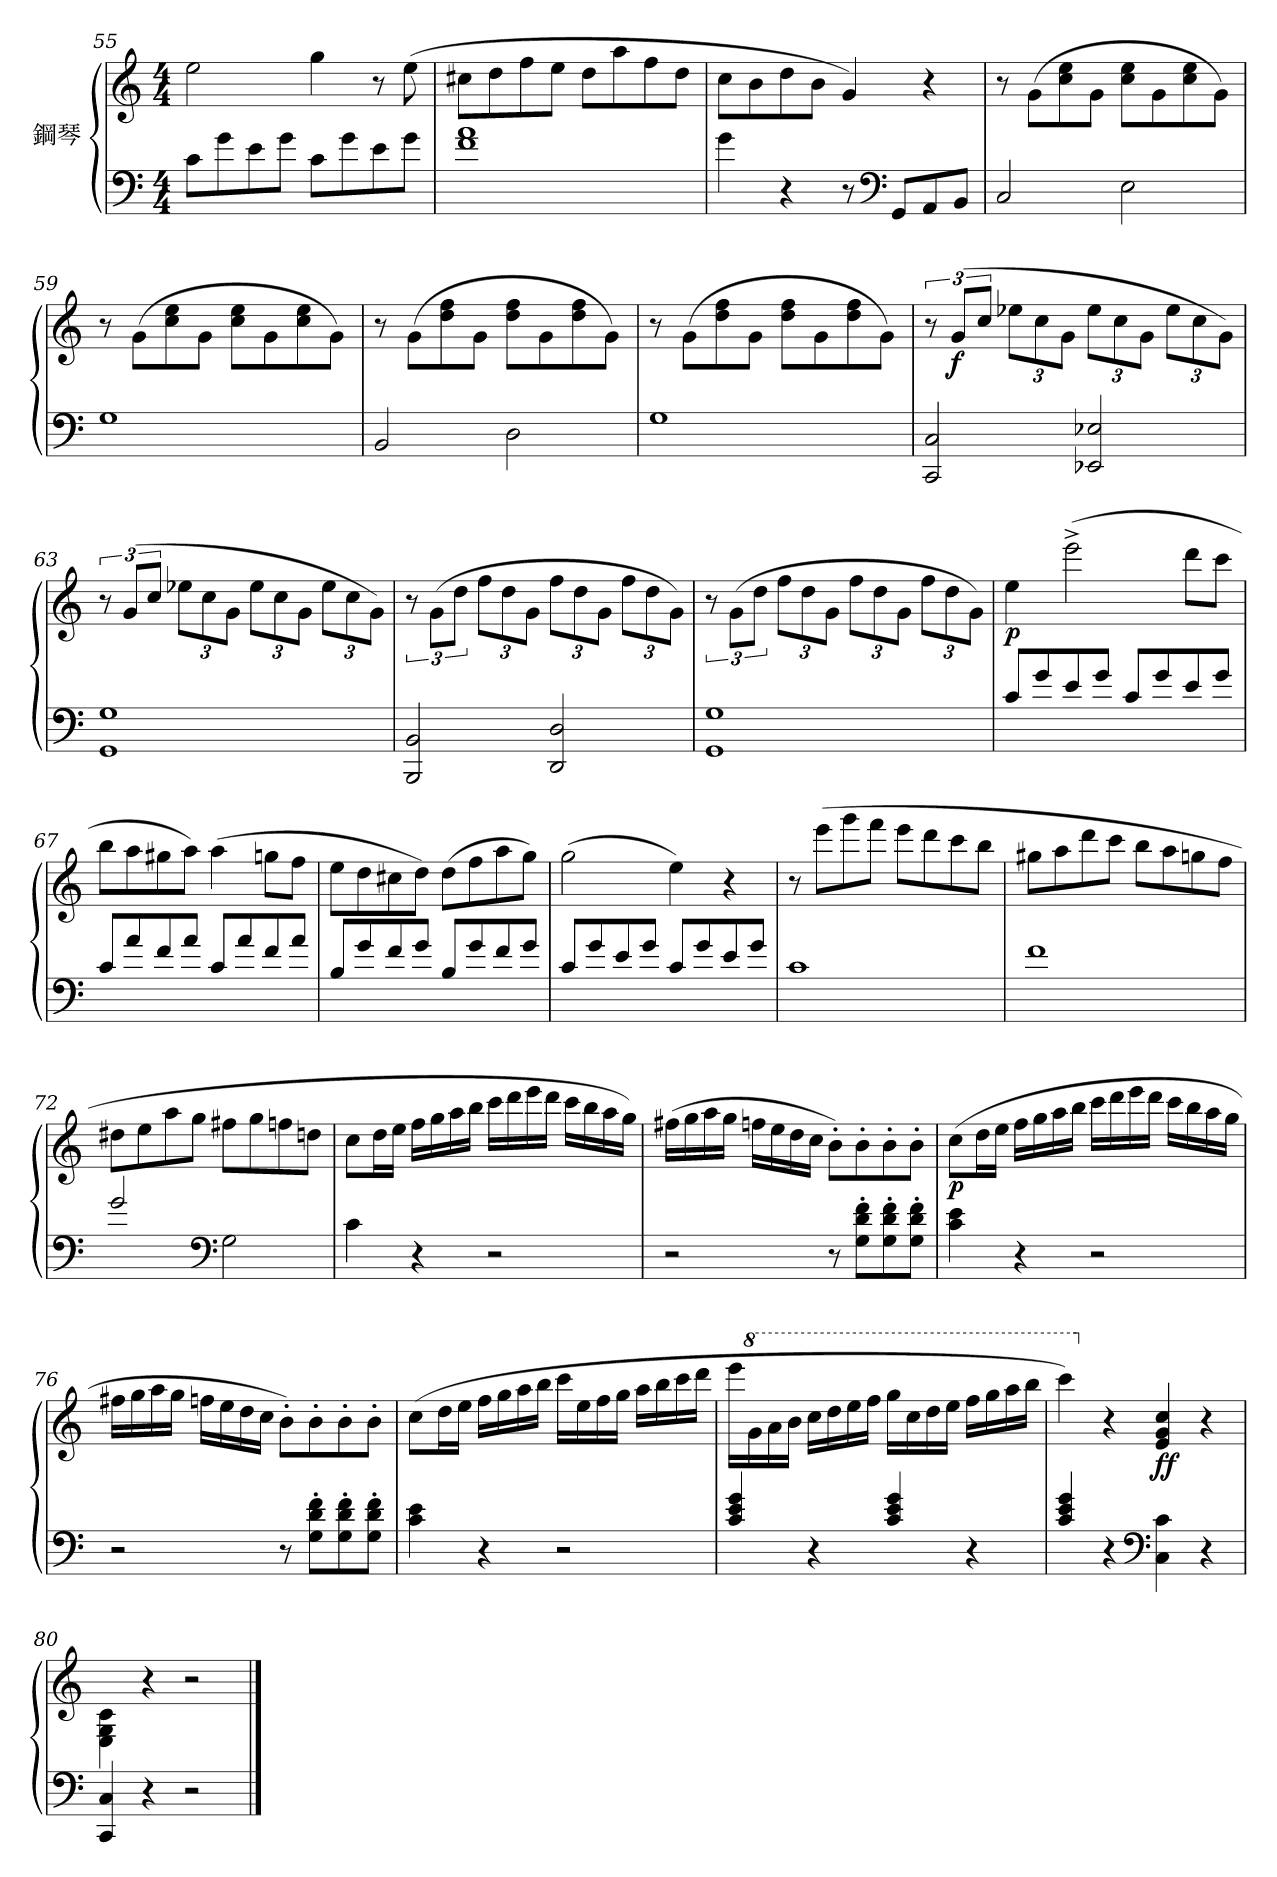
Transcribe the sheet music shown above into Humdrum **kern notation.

**kern	**kern	**dynam
*part1	*part1	*part1
*staff2	*staff1	*staff1/2
*I"鋼琴	*	*
*clefF4	*clefG2	*
*k[]	*k[]	*
*M4/4	*M4/4	*
=55	=55	=55
8c\L	2ee\	.
8g\	.	.
8e\	.	.
8g\J	.	.
8c\L	4gg\	.
8g\	.	.
8e\	8r	.
8g\J	(>8ee\	.
=56	=56	=56
1f 1a	8cc#X\L	.
.	8dd\	.
.	8ff\	.
.	8ee\J	.
.	8dd\L	.
.	8aa\	.
.	8ff\	.
.	8dd\J	.
!!LO:LB:g=z
=57	=57	=57
4g\	8cc\L	.
.	8b\	.
4r	8dd\	.
.	8b\J	.
8r	4g/)	.
*clefF4	*	*
8GG/L	.	.
8AA/	4r	.
8BB/J	.	.
=58	=58	=58
2C/	8r	.
.	(>8g\L	.
.	8cc\ 8ee\	.
.	8g\J	.
2E\	8cc\ 8ee\L	.
.	8g\	.
.	8cc\ 8ee\	.
.	8g\J)	.
=59	=59	=59
1G	8r	.
.	(>8g\L	.
.	8cc\ 8ee\	.
.	8g\J	.
.	8cc\ 8ee\L	.
.	8g\	.
.	8cc\ 8ee\	.
.	8g\J)	.
=60	=60	=60
2BB/	8r	.
.	(>8g\L	.
.	8dd\ 8ff\	.
.	8g\J	.
2D\	8dd\ 8ff\L	.
.	8g\	.
.	8dd\ 8ff\	.
.	8g\J)	.
!!LO:LB:g=z
=61	=61	=61
1G	8r	.
.	(>8g\L	.
.	8dd\ 8ff\	.
.	8g\J	.
.	8dd\ 8ff\L	.
.	8g\	.
.	8dd\ 8ff\	.
.	8g\J)	.
=62	=62	=62
2CC/ 2C/	12r	.
!	!	!LO:DY:b
.	(>12g/L	f
.	12cc/J	.
*	*Xbrackettup	*
.	12ee-X\L	.
.	12cc\	.
.	12g\J	.
2EE-X/ 2E-X/	12ee-\L	.
.	12cc\	.
.	12g\J	.
.	12ee-\L	.
.	12cc\	.
.	12g\J)	.
=63	=63	=63
*	*brackettup	*
1GG 1G	12r	.
.	(>12g/L	.
.	12cc/J	.
*	*Xbrackettup	*
.	12ee-X\L	.
.	12cc\	.
.	12g\J	.
.	12ee-\L	.
.	12cc\	.
.	12g\J	.
.	12ee-\L	.
.	12cc\	.
.	12g\J)	.
!!LO:PB:g=z
=64	=64	=64
*	*brackettup	*
2BBB/ 2BB/	12r	.
.	(>12g\L	.
.	12dd\J	.
*	*Xbrackettup	*
.	12ff\L	.
.	12dd\	.
.	12g\J	.
2DD/ 2D/	12ff\L	.
.	12dd\	.
.	12g\J	.
.	12ff\L	.
.	12dd\	.
.	12g\J)	.
=65	=65	=65
*	*brackettup	*
1GG 1G	12r	.
.	(>12g\L	.
.	12dd\J	.
*	*Xbrackettup	*
.	12ff\L	.
.	12dd\	.
.	12g\J	.
.	12ff\L	.
.	12dd\	.
.	12g\J	.
.	12ff\L	.
.	12dd\	.
.	12g\J)	.
=66	=66	=66
!	!	!LO:DY:b
8c/L	4ee\	p
8g/	.	.
8e/	(>2eee^\	.
8g/J	.	.
8c/L	.	.
8g/	.	.
8e/	8ddd\L	.
8g/J	8ccc\J	.
=67	=67	=67
8c/L	8bb\L	.
8a/	8aa\	.
8f/	8gg#X\	.
8a/J	8aa\J)	.
8c/L	(>4aa\	.
8a/	.	.
8f/	8ggn\L	.
8a/J	8ff\J	.
!!LO:LB:g=z
=68	=68	=68
8B/L	8ee\L	.
8g/	8dd\	.
8f/	8cc#X\	.
8g/J	8dd\J)	.
8B/L	(>8dd\L	.
8g/	8ff\	.
8f/	8aa\	.
8g/J	8gg\J)	.
=69	=69	=69
8c/L	(>2gg\	.
8g/	.	.
8e/	.	.
8g/J	.	.
8c/L	4ee\)	.
8g/	.	.
8e/	4r	.
8g/J	.	.
=70	=70	=70
1c	8r	.
.	(>8eee\L	.
.	8ggg\	.
.	8fff\J	.
.	8eee\L	.
.	8ddd\	.
.	8ccc\	.
.	8bb\J	.
=71	=71	=71
1f	8gg#X\L	.
.	8aa\	.
.	8ddd\	.
.	8ccc\J	.
.	8bb\L	.
.	8aa\	.
.	8ggn\	.
.	8ff\J	.
!!LO:LB:g=z
=72	=72	=72
2g/	8dd#X\L	.
.	8ee\	.
.	8aa\	.
.	8gg\J	.
*clefF4	*	*
2G\	8ff#X\L	.
.	8gg\	.
.	8ffn\	.
.	8ddn\J	.
=73	=73	=73
4c\	8cc\L	.
.	16dd\L	.
.	16ee\JJ	.
4r	16ff\LL	.
.	16gg\	.
.	16aa\	.
.	16bb\JJ	.
2r	16ccc\LL	.
.	16ddd\	.
.	16eee\	.
.	16ddd\JJ	.
.	16ccc\LL	.
.	16bb\	.
.	16aa\	.
.	16gg\JJ)	.
=74	=74	=74
2r	(>16ff#X\LL	.
.	16gg\	.
.	16aa\	.
.	16gg\JJ	.
.	16ffn\LL	.
.	16ee\	.
.	16dd\	.
.	16cc\JJ	.
8r	8b'\L)	.
8G\' 8d\' 8f\'L	8b'\	.
8G\' 8d\' 8f\'	8b'\	.
8G\' 8d\' 8f\'J	8b'\J	.
!!LO:LB:g=z
=75	=75	=75
!	!	!LO:DY:b
4c\ 4e\	(>8cc\L	p
.	16dd\L	.
.	16ee\JJ	.
4r	16ff\LL	.
.	16gg\	.
.	16aa\	.
.	16bb\JJ	.
2r	16ccc\LL	.
.	16ddd\	.
.	16eee\	.
.	16ddd\JJ	.
.	16ccc\LL	.
.	16bb\	.
.	16aa\	.
.	16gg\JJ	.
=76	=76	=76
2r	16ff#X\LL	.
.	16gg\	.
.	16aa\	.
.	16gg\JJ	.
.	16ffn\LL	.
.	16ee\	.
.	16dd\	.
.	16cc\JJ	.
8r	8b'\L)	.
8G\' 8d\' 8f\'L	8b'\	.
8G\' 8d\' 8f\'	8b'\	.
8G\' 8d\' 8f\'J	8b'\J	.
!!LO:LB:g=z
=77	=77	=77
4c\ 4e\	(>8cc\L	.
.	16dd\L	.
.	16ee\JJ	.
4r	16ff\LL	.
.	16gg\	.
.	16aa\	.
.	16bb\JJ	.
2r	16ccc\LL	.
.	16ee\	.
.	16ff\	.
.	16gg\JJ	.
.	16aa\LL	.
.	16bb\	.
.	16ccc\	.
.	16ddd\JJ	.
=78	=78	=78
4c/ 4e/ 4g/	16eee\LL	.
*	*8va	*
.	16gg\	.
.	16aa\	.
.	16bb\JJ	.
4r	16ccc\LL	.
.	16ddd\	.
.	16eee\	.
.	16fff\JJ	.
4c/ 4e/ 4g/	16ggg\LL	.
.	16ccc\	.
.	16ddd\	.
.	16eee\JJ	.
4r	16fff\LL	.
.	16ggg\	.
.	16aaa\	.
.	16bbb\JJ	.
=79	=79	=79
4c/ 4e/ 4g/	4cccc\)	.
*	*X8va	*
4r	4r	.
*clefF4	*	*
!	!	!LO:DY:b
4C\ 4c\	4e/ 4g/ 4cc/	ff
4r	4r	.
=80	=80	=80
4CC/ 4C/	4E\ 4G\ 4c\	.
4r	4r	.
2r	2r	.
==	==	==
*-	*-	*-
